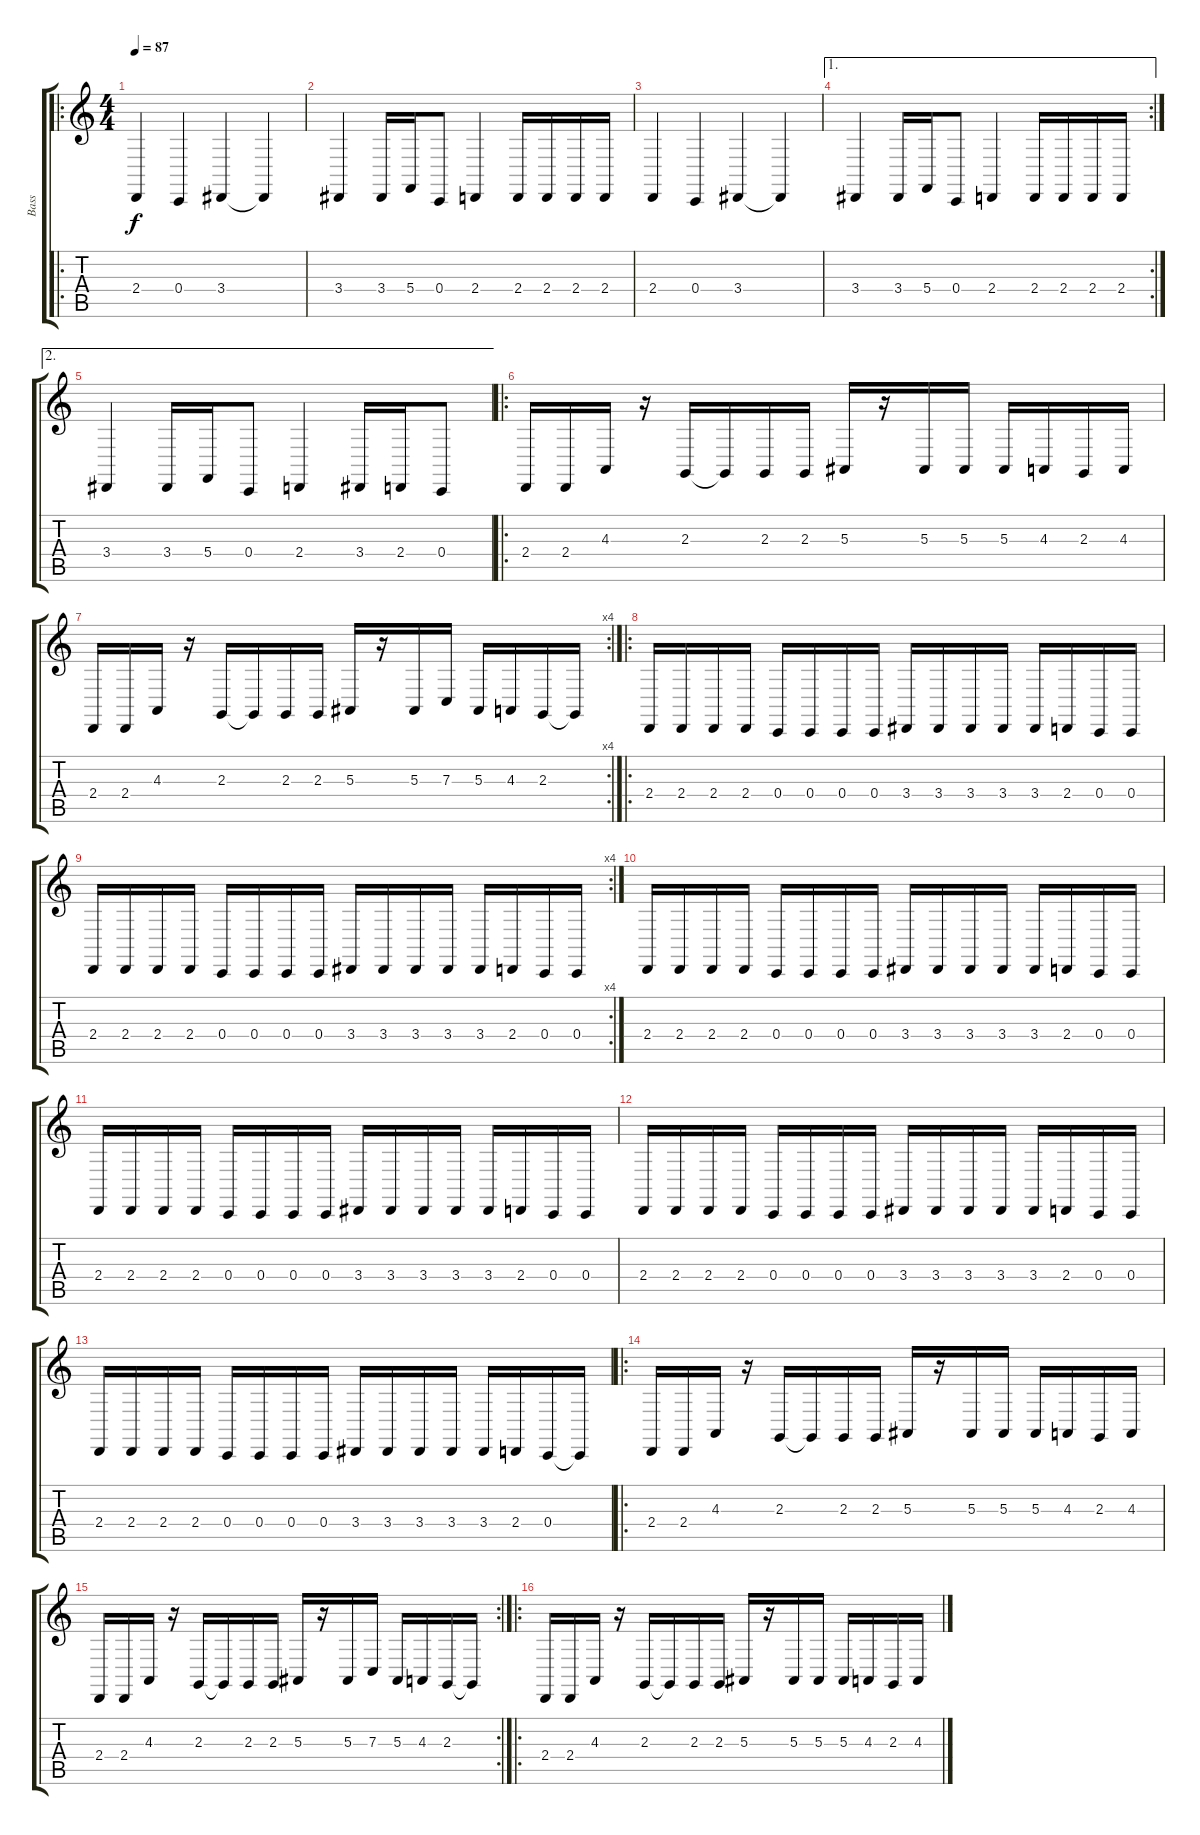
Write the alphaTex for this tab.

\track ("Bass" "Bass") {instrument electricbassfinger}
\staff {score tabs}
\tuning (Eb2 Bb1 F1 C1 B0 E2) {hide}
\ro
\ts (4 4)
\tempo 87
\clef g2
\ks c
2.4.4{dy f instrument electricbassfinger} 0.4.4 3.4.4 3.4{t}.4 |
3.4.4 3.4.16 5.4.16 0.4.8 2.4.4 2.4.16 2.4.16 2.4.16 2.4.16 |
2.4.4 0.4.4 3.4.4 3.4{t}.4 |
\ae 1
\rc 2
3.4.4 3.4.16 5.4.16 0.4.8 2.4.4 2.4.16 2.4.16 2.4.16 2.4.16 |
\ae 2
3.4.4 3.4.16 5.4.16 0.4.8 2.4.4 3.4.16 2.4.16 0.4.8 |
\ro
2.4.16 2.4.16 4.3.16 r.16 2.3.16 2.3{t}.16 2.3.16 2.3.16 5.3.16 r.16 5.3.16 5.3.16 5.3.16 4.3.16 2.3.16 4.3.16 |
\rc 4
2.4.16 2.4.16 4.3.16 r.16 2.3.16 2.3{t}.16 2.3.16 2.3.16 5.3.16 r.16 5.3.16 7.3.16 5.3.16 4.3.16 2.3.16 2.3{t}.16 |
\ro
2.4.16 2.4.16 2.4.16 2.4.16 0.4.16 0.4.16 0.4.16 0.4.16 3.4.16 3.4.16 3.4.16 3.4.16 3.4.16 2.4.16 0.4.16 0.4.16 |
\rc 4
2.4.16 2.4.16 2.4.16 2.4.16 0.4.16 0.4.16 0.4.16 0.4.16 3.4.16 3.4.16 3.4.16 3.4.16 3.4.16 2.4.16 0.4.16 0.4.16 |
2.4.16 2.4.16 2.4.16 2.4.16 0.4.16 0.4.16 0.4.16 0.4.16 3.4.16 3.4.16 3.4.16 3.4.16 3.4.16 2.4.16 0.4.16 0.4.16 |
2.4.16 2.4.16 2.4.16 2.4.16 0.4.16 0.4.16 0.4.16 0.4.16 3.4.16 3.4.16 3.4.16 3.4.16 3.4.16 2.4.16 0.4.16 0.4.16 |
2.4.16 2.4.16 2.4.16 2.4.16 0.4.16 0.4.16 0.4.16 0.4.16 3.4.16 3.4.16 3.4.16 3.4.16 3.4.16 2.4.16 0.4.16 0.4.16 |
2.4.16 2.4.16 2.4.16 2.4.16 0.4.16 0.4.16 0.4.16 0.4.16 3.4.16 3.4.16 3.4.16 3.4.16 3.4.16 2.4.16 0.4.16 0.4{t}.16 |
\ro
2.4.16 2.4.16 4.3.16 r.16 2.3.16 2.3{t}.16 2.3.16 2.3.16 5.3.16 r.16 5.3.16 5.3.16 5.3.16 4.3.16 2.3.16 4.3.16 |
\rc 2
2.4.16 2.4.16 4.3.16 r.16 2.3.16 2.3{t}.16 2.3.16 2.3.16 5.3.16 r.16 5.3.16 7.3.16 5.3.16 4.3.16 2.3.16 2.3{t}.16 |
\ro
2.4.16 2.4.16 4.3.16 r.16 2.3.16 2.3{t}.16 2.3.16 2.3.16 5.3.16 r.16 5.3.16 5.3.16 5.3.16 4.3.16 2.3.16 4.3.16
